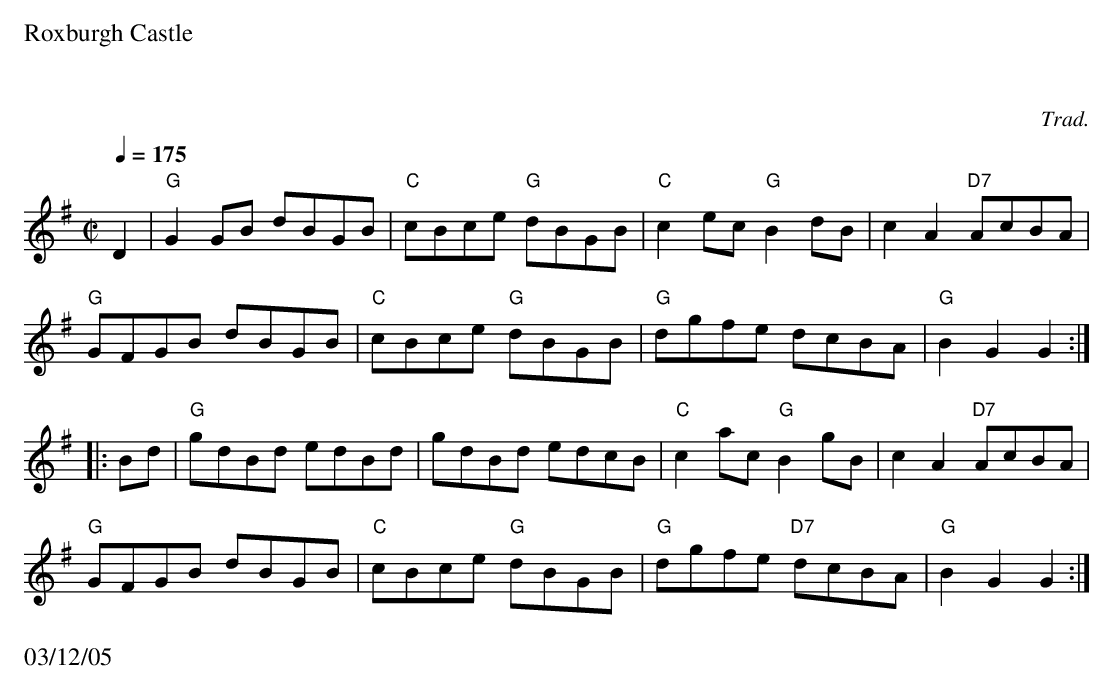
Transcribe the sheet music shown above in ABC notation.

X:1
M: C|
L: 1/8
%%text
%%text Roxburgh Castle
%%text
Q:1/4=175
O: Trad.
K: G
D2 | "G"G2GB dBGB | "C"cBce "G"dBGB | "C"c2ec  "G"B2dB | c2A2 "D7"AcBA|
 "G"GFGB dBGB | "C"cBce "G"dBGB | "G"dgfe dcBA | "G"B2G2 G2:|
|: Bd|"G"gdBd edBd | gdBd edcB | "C"c2ac "G"B2gB | c2A2 "D7"AcBA |
 "G"GFGB dBGB | "C"cBce "G"dBGB | "G"dgfe "D7"dcBA | "G"B2G2 G2 :|
